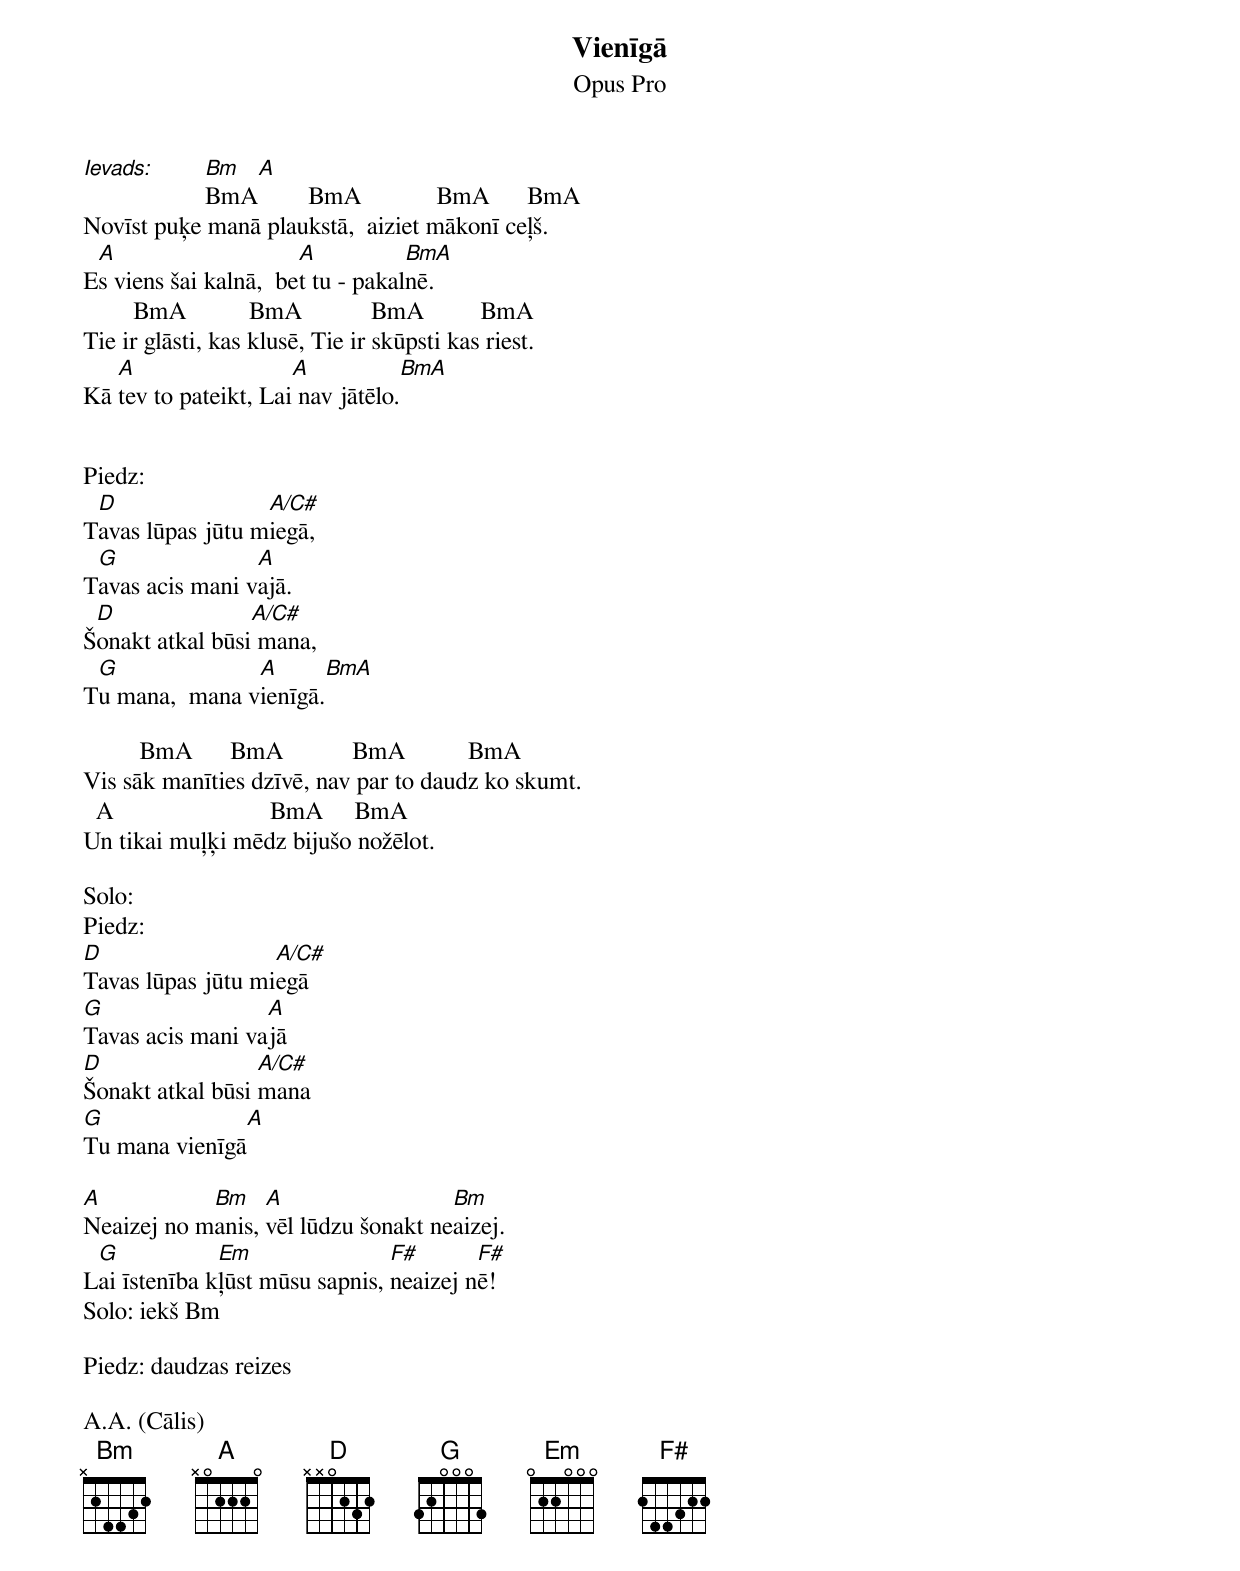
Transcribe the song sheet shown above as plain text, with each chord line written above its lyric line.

Vienīgā
Opus Pro
Ievads: Bm A
        BmA        BmA            BmA      BmA
Novīst puķe manā plaukstā,  aiziet mākonī ceļš.
 A                     A           BmA
Es viens šai kalnā,  bet tu - pakalnē.
        BmA          BmA           BmA         BmA
Tie ir glāsti, kas klusē, Tie ir skūpsti kas riest.
   A                  A           BmA
Kā tev to pateikt, Lai nav jātēlo.


Piedz:
 D                A/C#
Tavas lūpas jūtu miegā,
 G               A
Tavas acis mani vajā.
 D               A/C#
Šonakt atkal būsi mana,
 G              A      BmA
Tu mana,  mana vienīgā.

         BmA      BmA           BmA          BmA
Vis sāk manīties dzīvē, nav par to daudz ko skumt.
  A                         BmA     BmA
Un tikai muļķi mēdz bijušo nožēlot.

Solo:
Piedz:
D                  A/C#
Tavas lūpas jūtu miegā
G                 A
Tavas acis mani vajā
D                 A/C#
Šonakt atkal būsi mana
G              A
Tu mana vienīgā

A           Bm    A                  Bm
Neaizej no manis, vēl lūdzu šonakt neaizej.
 G            Em                F#       F#
Lai īstenība kļūst mūsu sapnis, neaizej nē!
Solo: iekš Bm

Piedz: daudzas reizes

A.A. (Cālis)
